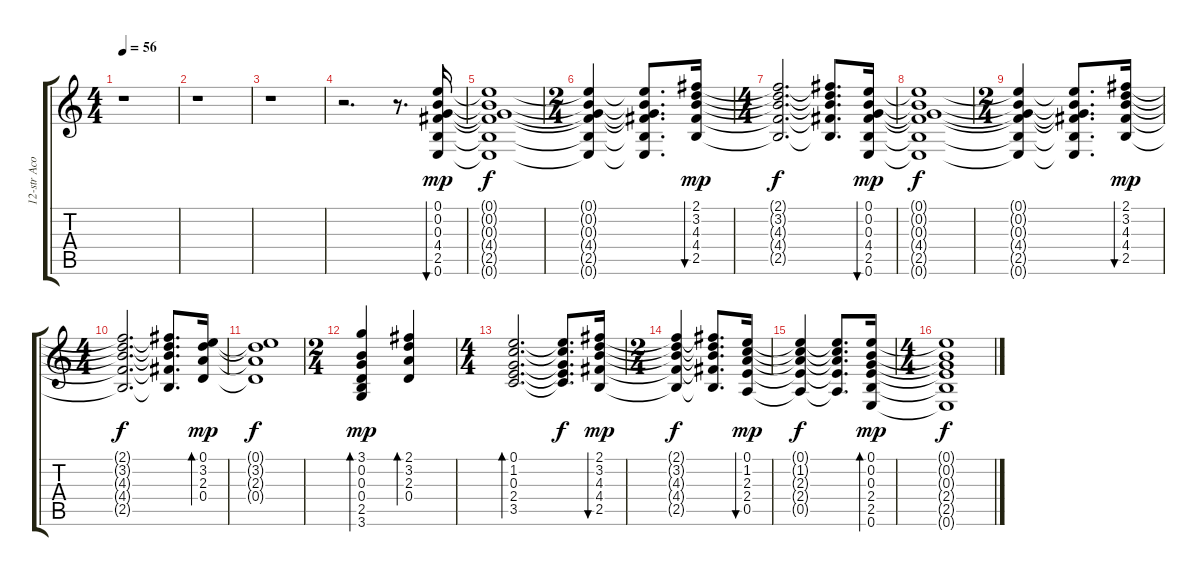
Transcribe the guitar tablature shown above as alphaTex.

\track ("12-str Acoustic (Gilmour)" "12-str Aco") {instrument acousticguitarsteel}
\staff {score tabs}
\tuning (E4 B3 G3 D3 A2 E2) {hide}
\ts (4 4)
\tempo 56
\clef g2
\ks c
r.1{dy mp} |
r.1 |
r.1 |
r.2{d} r.8{d} (0.1 0.2 0.3 4.4 2.5 0.6).16{bu 240} |
(0.1{t} 0.2{t} 0.3{t} 4.4{t} 2.5{t} 0.6{t}).1{dy f} |
\ts (2 4)
(0.1{t} 0.2{t} 0.3{t} 4.4{t} 2.5{t} 0.6{t}).4 (0.1{t} 0.2{t} 0.3{t} 4.4{t} 2.5{t} 0.6{t}).8{d} (2.1 3.2 4.3 4.4 2.5).16{bu 240 dy mp} |
\ts (4 4)
(2.1{t} 3.2{t} 4.3{t} 4.4{t} 2.5{t}).2{d dy f} (2.1{t} 3.2{t} 4.3{t} 4.4{t} 2.5{t}).8{d} (0.1 0.2 0.3 4.4 2.5 0.6).16{bu 240 dy mp} |
(0.1{t} 0.2{t} 0.3{t} 4.4{t} 2.5{t} 0.6{t}).1{dy f} |
\ts (2 4)
(0.1{t} 0.2{t} 0.3{t} 4.4{t} 2.5{t} 0.6{t}).4 (0.1{t} 0.2{t} 0.3{t} 4.4{t} 2.5{t} 0.6{t}).8{d} (2.1 3.2 4.3 4.4 2.5).16{bu 240 dy mp} |
\ts (4 4)
(2.1{t} 3.2{t} 4.3{t} 4.4{t} 2.5{t}).2{d dy f} (2.1{t} 3.2{t} 4.3{t} 4.4{t} 2.5{t}).8{d} (0.1 3.2 2.3 0.4).16{bd 240 dy mp} |
(0.1{t} 3.2{t} 2.3{t} 0.4{t}).1{dy f} |
\ts (2 4)
(3.1 0.2 0.3 0.4 2.5 3.6).4{bd 240 dy mp} (2.1 3.2 2.3 0.4).4{bd 240} |
\ts (4 4)
(0.1 1.2 0.3 2.4 3.5).2{d bd 240} (0.1{t} 1.2{t} 0.3{t} 2.4{t} 3.5{t}).8{d dy f} (2.1 3.2 4.3 4.4 2.5).16{bu 240 dy mp} |
\ts (2 4)
(2.1{t} 3.2{t} 4.3{t} 4.4{t} 2.5{t}).4{dy f} (2.1{t} 3.2{t} 4.3{t} 4.4{t} 2.5{t}).8{d} (0.1 1.2 2.3 2.4 0.5).16{bu 240 dy mp} |
(0.1{t} 1.2{t} 2.3{t} 2.4{t} 0.5{t}).4{dy f} (0.1{t} 1.2{t} 2.3{t} 2.4{t} 0.5{t}).8{d} (0.1 0.2 0.3 2.4 2.5 0.6).16{bd 240 dy mp} |
\ts (4 4)
(0.1{t} 0.2{t} 0.3{t} 2.4{t} 2.5{t} 0.6{t}).1{dy f}
